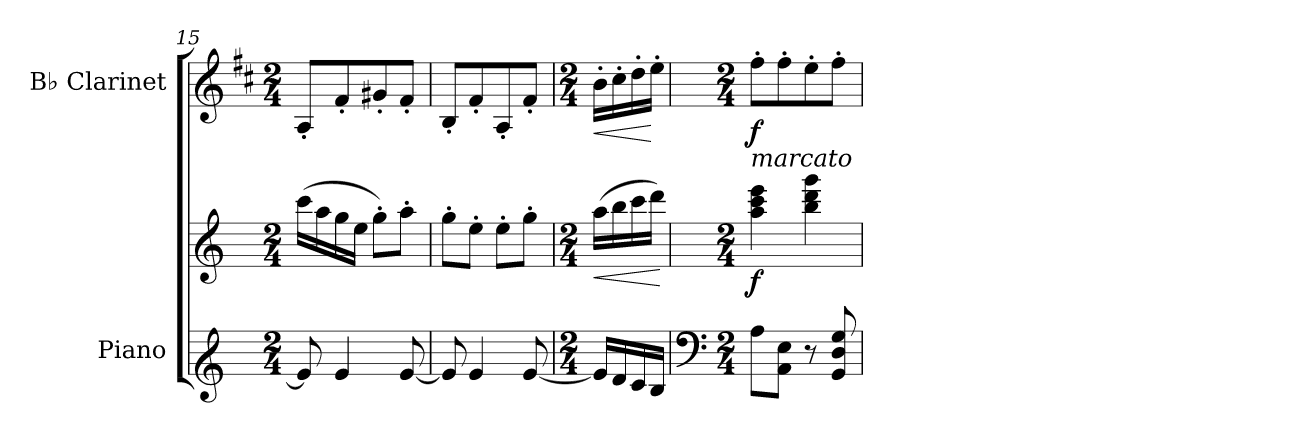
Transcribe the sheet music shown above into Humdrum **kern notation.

**kern	**kern	**dynam	**kern	**dynam
*part2	*part2	*part2	*part1	*part1
*staff3	*staff2	*staff2/3	*staff1	*staff1
*I"Piano	*	*	*I"B♭ Clarinet	*
*I'Pno.	*	*	*I'B♭ Cl.	*
!!LO:LB:g=z
*clefG1	*clefG2	*	*clefG2	*
*	*	*	*ITrd1c2	*
*k[]	*k[]	*	*k[]	*
*M2/4	*M2/4	*	*M2/4	*
=15	=15	=15	=15	=15
8g/]	(>16ccc\LL	.	8G'/L	.
.	16aa\	.	.	.
4g/	16gg\	.	8e'/	.
.	16ee\JJ	.	.	.
.	8gg'\L)	.	8f#X'/	.
[8g/	8aa'\J	.	8e'/J	.
=16	=16	=16	=16	=16
8g/]	8gg'\L	.	8A'/L	.
4g/	8ee'\J	.	8e'/	.
.	8ee'\L	.	8G'/	.
[8g/	8gg'\J	.	8e'/J	.
=17	=17	=17	=17	=17
*M2/4	*M2/4	*	*M2/4	*
!	!	!LO:HP:b	!	!LO:HP:b
16g/LL]	(>16aa\LL	<	16a'\LL	<
16f/	16bb\	.	16b'\	.
16e/	16ccc\	.	16cc'\	.
16d/JJ	16ddd\JJ)	.	16dd'\JJ	[
.	.	[	.	.
=18	=18	=18	=18	=18
*clefF4	*	*	*	*
*M2/4	*M2/4	*	*M2/4	*
!	!	!	!LO:TX:b:i:t=marcato	!
!	!	!LO:DY:b	!	!LO:DY:b
8A\L	4aa\ 4ccc\ 4eee\	f	8ee'\L	f
8AA\ 8E\J	.	.	8ee'\	.
8r	4bb\ 4ddd\ 4ggg\	.	8dd'\	.
8GG/ 8D/ 8G/	.	.	8ee'\J	.
=	=	=	=	=
*-	*-	*-	*-	*-
